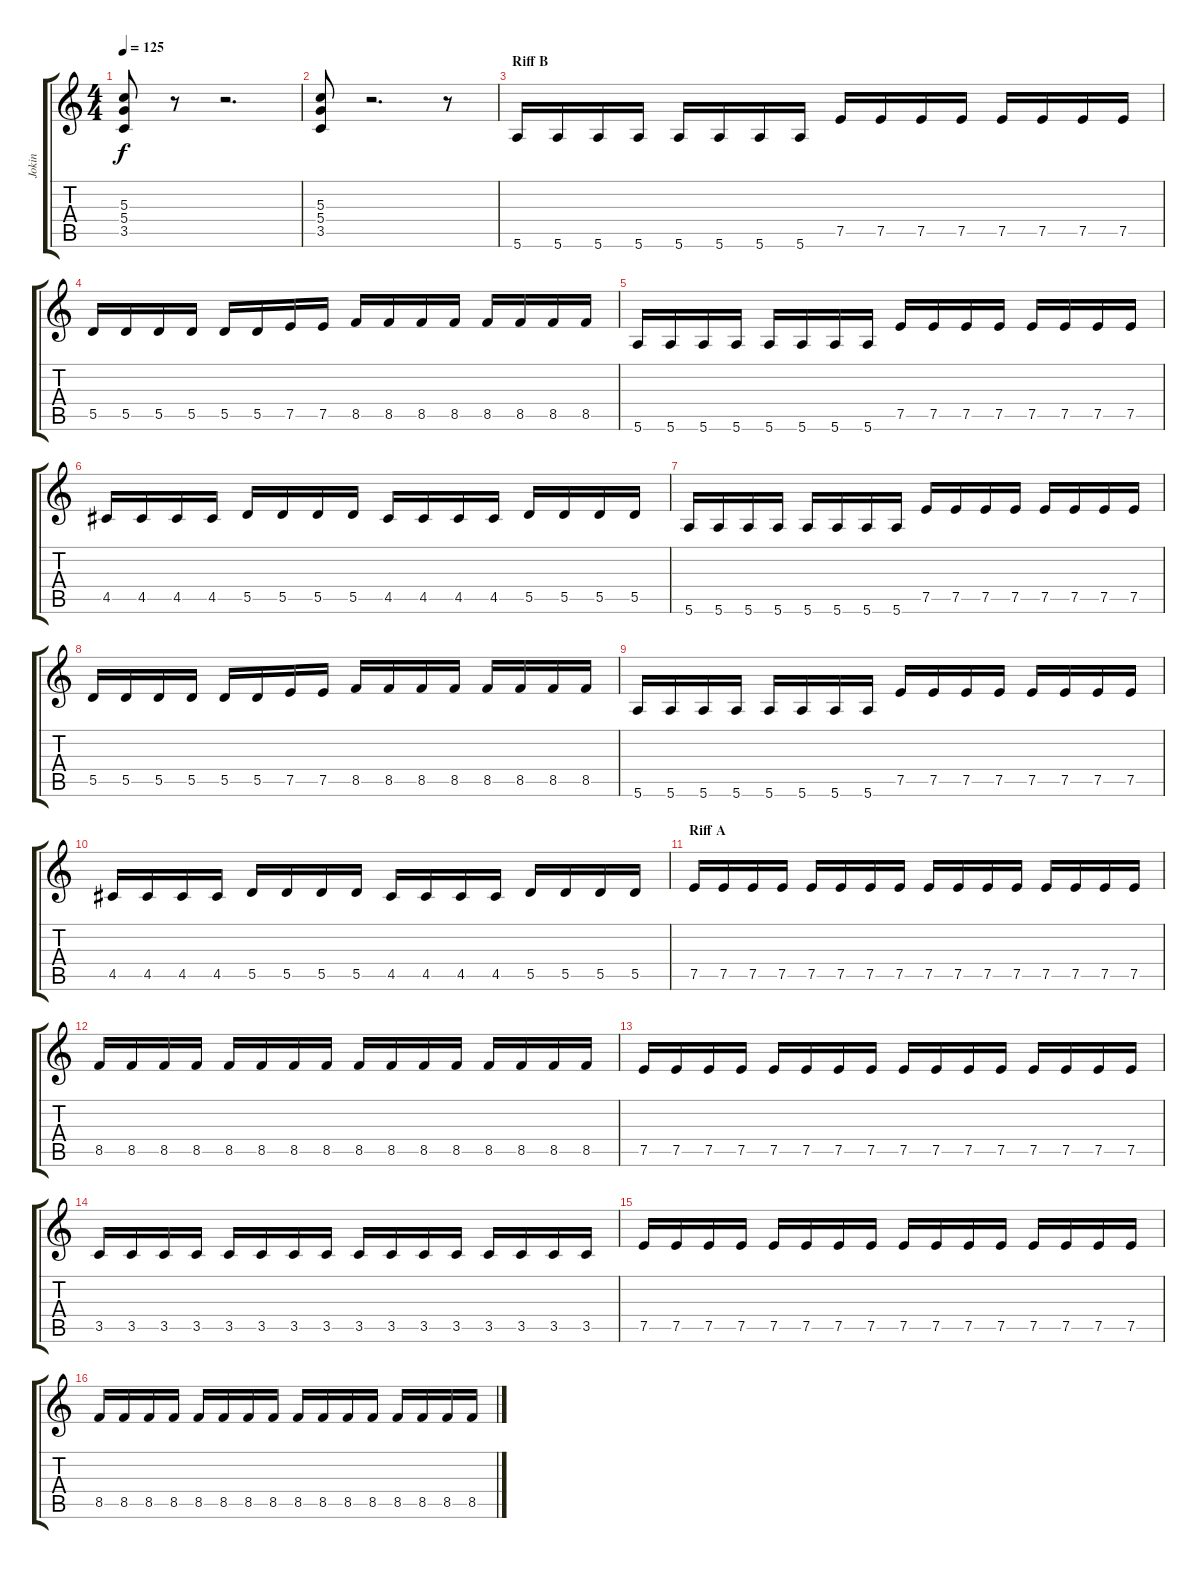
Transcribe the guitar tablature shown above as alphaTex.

\track ("Jokin" "Jokin") {instrument electricguitarjazz}
\staff {score tabs}
\tuning (E4 B3 G3 D3 A2 E2) {hide}
\ts (4 4)
\tempo 125
\clef g2
\ks c
(5.3 5.4 3.5).8{dy f} r.8 r.2{d} |
(5.3 5.4 3.5).8 r.2{d} r.8 |
\section ("" "Riff B")
5.6.16 5.6.16 5.6.16 5.6.16 5.6.16 5.6.16 5.6.16 5.6.16 7.5.16 7.5.16 7.5.16 7.5.16 7.5.16 7.5.16 7.5.16 7.5.16 |
5.5.16 5.5.16 5.5.16 5.5.16 5.5.16 5.5.16 7.5.16 7.5.16 8.5.16 8.5.16 8.5.16 8.5.16 8.5.16 8.5.16 8.5.16 8.5.16 |
5.6.16 5.6.16 5.6.16 5.6.16 5.6.16 5.6.16 5.6.16 5.6.16 7.5.16 7.5.16 7.5.16 7.5.16 7.5.16 7.5.16 7.5.16 7.5.16 |
4.5.16 4.5.16 4.5.16 4.5.16 5.5.16 5.5.16 5.5.16 5.5.16 4.5.16 4.5.16 4.5.16 4.5.16 5.5.16 5.5.16 5.5.16 5.5.16 |
5.6.16 5.6.16 5.6.16 5.6.16 5.6.16 5.6.16 5.6.16 5.6.16 7.5.16 7.5.16 7.5.16 7.5.16 7.5.16 7.5.16 7.5.16 7.5.16 |
5.5.16 5.5.16 5.5.16 5.5.16 5.5.16 5.5.16 7.5.16 7.5.16 8.5.16 8.5.16 8.5.16 8.5.16 8.5.16 8.5.16 8.5.16 8.5.16 |
5.6.16 5.6.16 5.6.16 5.6.16 5.6.16 5.6.16 5.6.16 5.6.16 7.5.16 7.5.16 7.5.16 7.5.16 7.5.16 7.5.16 7.5.16 7.5.16 |
4.5.16 4.5.16 4.5.16 4.5.16 5.5.16 5.5.16 5.5.16 5.5.16 4.5.16 4.5.16 4.5.16 4.5.16 5.5.16 5.5.16 5.5.16 5.5.16 |
\section ("" "Riff A")
7.5.16 7.5.16 7.5.16 7.5.16 7.5.16 7.5.16 7.5.16 7.5.16 7.5.16 7.5.16 7.5.16 7.5.16 7.5.16 7.5.16 7.5.16 7.5.16 |
8.5.16 8.5.16 8.5.16 8.5.16 8.5.16 8.5.16 8.5.16 8.5.16 8.5.16 8.5.16 8.5.16 8.5.16 8.5.16 8.5.16 8.5.16 8.5.16 |
7.5.16 7.5.16 7.5.16 7.5.16 7.5.16 7.5.16 7.5.16 7.5.16 7.5.16 7.5.16 7.5.16 7.5.16 7.5.16 7.5.16 7.5.16 7.5.16 |
3.5.16 3.5.16 3.5.16 3.5.16 3.5.16 3.5.16 3.5.16 3.5.16 3.5.16 3.5.16 3.5.16 3.5.16 3.5.16 3.5.16 3.5.16 3.5.16 |
7.5.16 7.5.16 7.5.16 7.5.16 7.5.16 7.5.16 7.5.16 7.5.16 7.5.16 7.5.16 7.5.16 7.5.16 7.5.16 7.5.16 7.5.16 7.5.16 |
8.5.16 8.5.16 8.5.16 8.5.16 8.5.16 8.5.16 8.5.16 8.5.16 8.5.16 8.5.16 8.5.16 8.5.16 8.5.16 8.5.16 8.5.16 8.5.16
